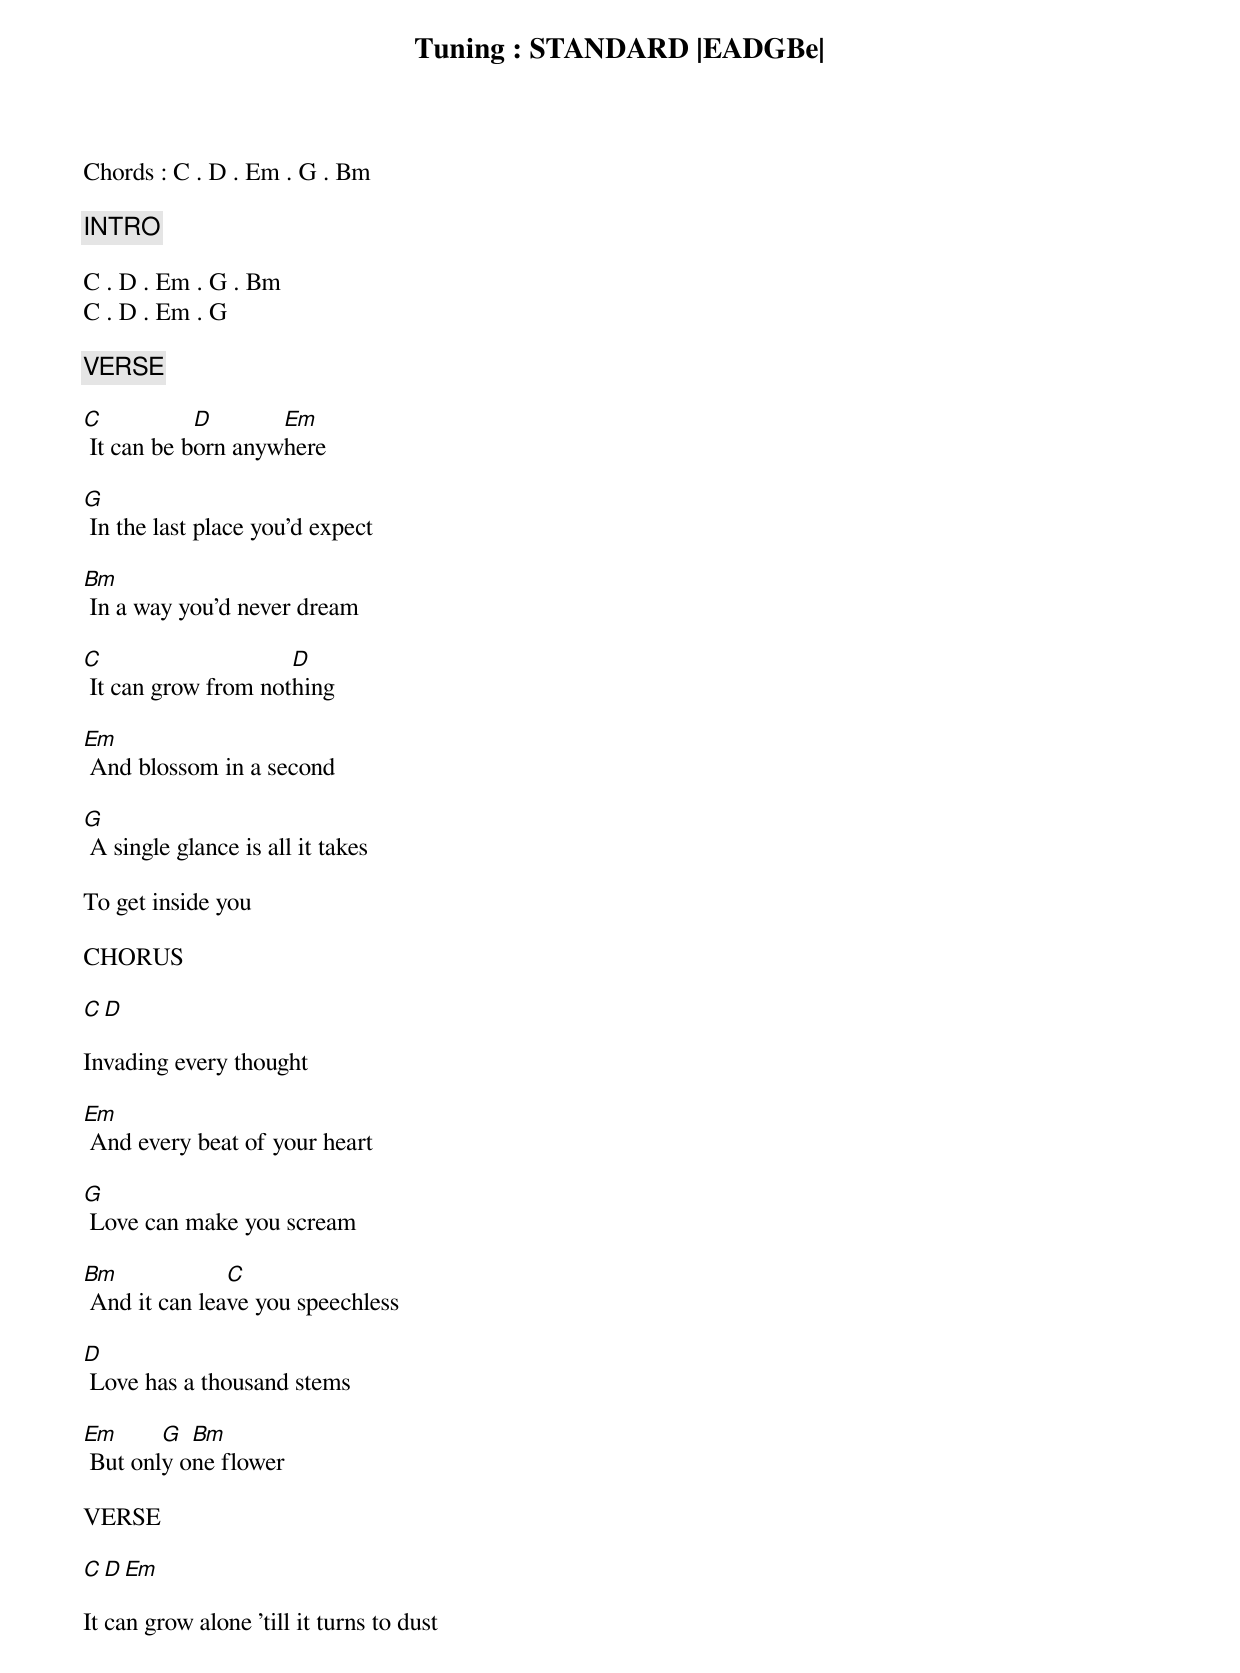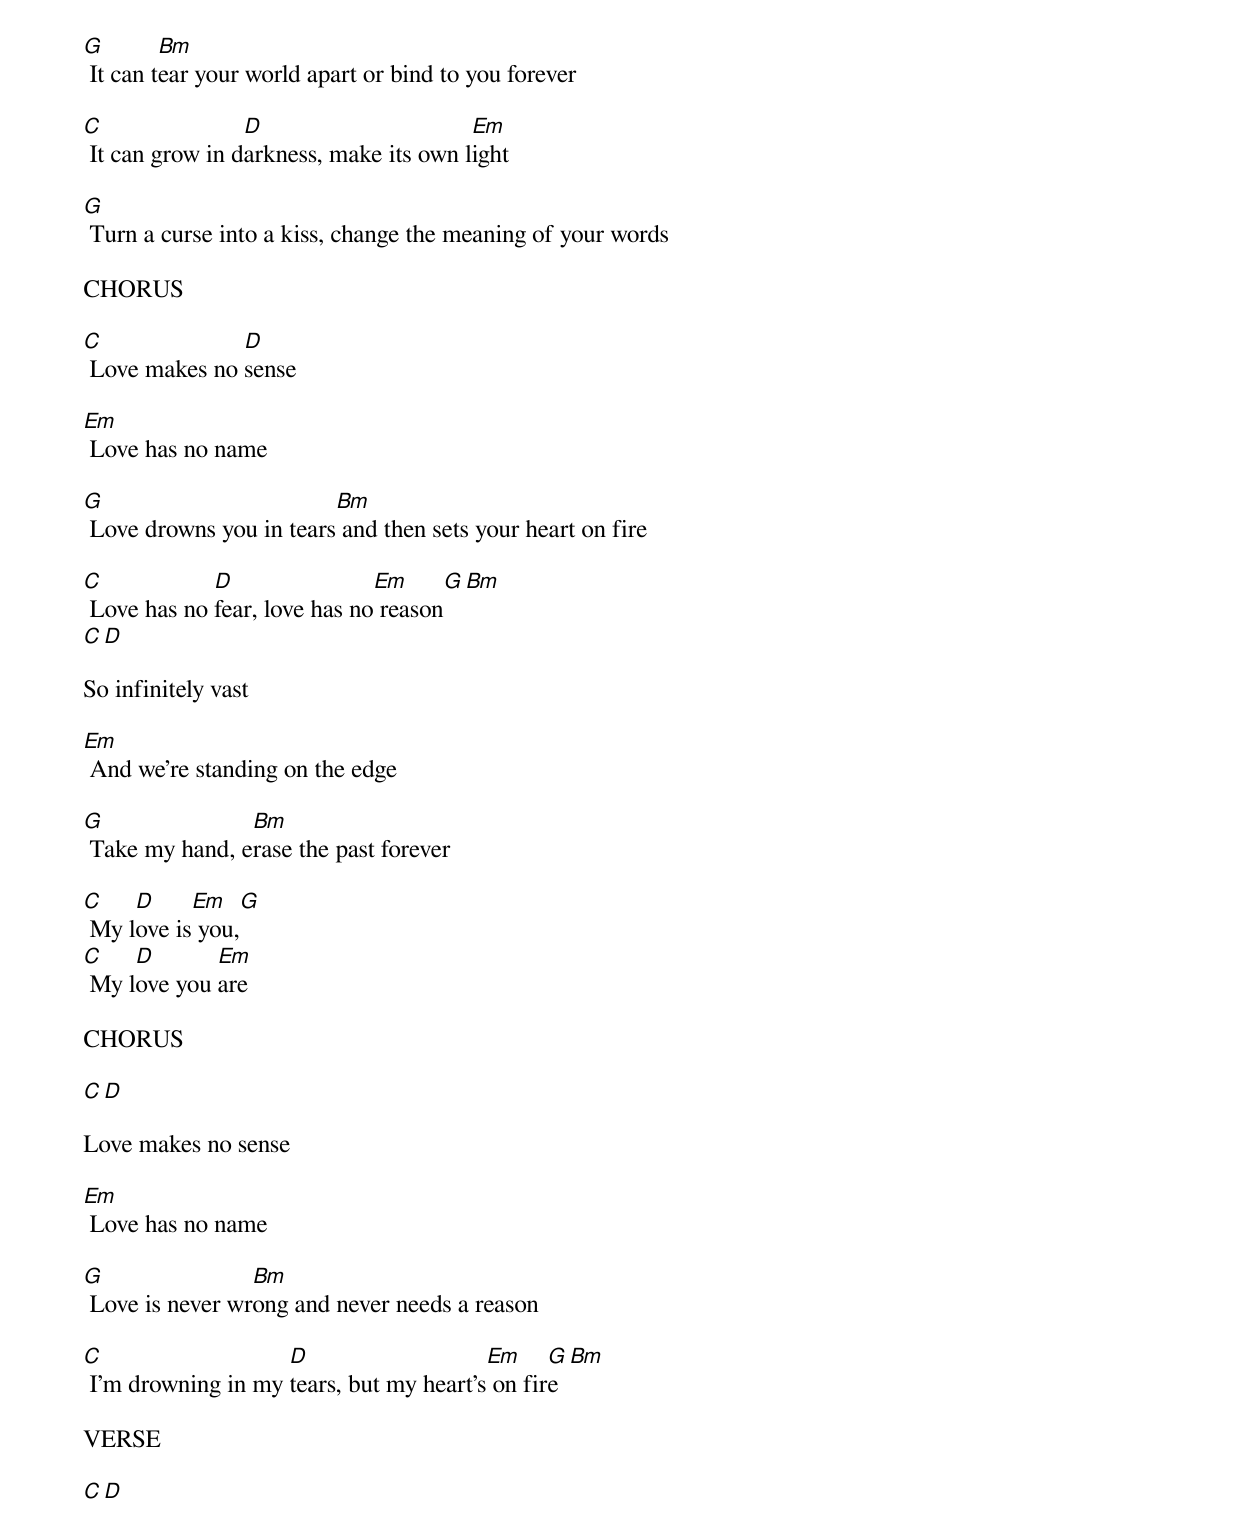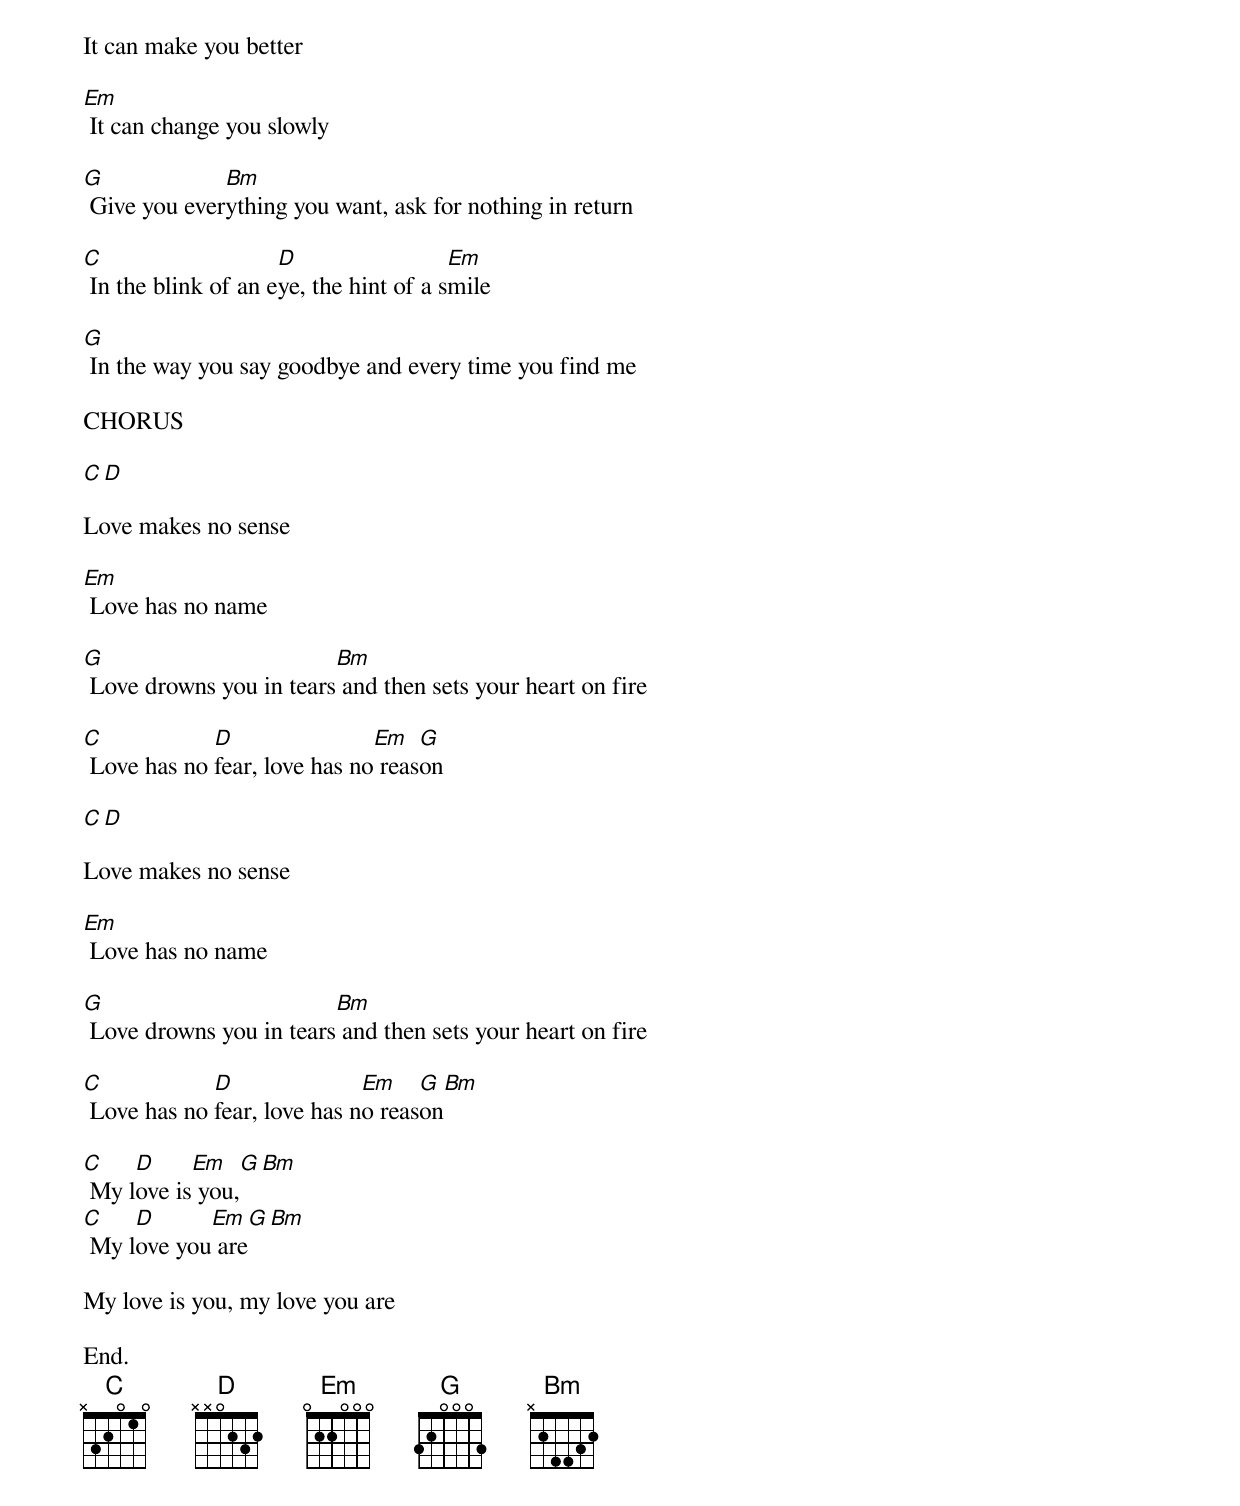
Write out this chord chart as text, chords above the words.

Tuning : STANDARD |EADGBe|

Chords : C . D . Em . G . Bm

INTRO

C . D . Em . G . Bm
C . D . Em . G

VERSE

C           D       Em
 It can be born anywhere

G
 In the last place you'd expect

Bm
 In a way you'd never dream

C                    D
 It can grow from nothing

Em
 And blossom in a second

G
 A single glance is all it takes

To get inside you

CHORUS

C               D

Invading every thought

Em
 And every beat of your heart

G
 Love can make you scream

Bm             C
 And it can leave you speechless

D
 Love has a thousand stems

Em      G  Bm
 But only one flower

VERSE

C              D                      Em

It can grow alone 'till it turns to dust

G        Bm
 It can tear your world apart or bind to you forever

C                D                      Em
 It can grow in darkness, make its own light

G
 Turn a curse into a kiss, change the meaning of your words

CHORUS

C              D
 Love makes no sense

Em
 Love has no name

G                        Bm
 Love drowns you in tears and then sets your heart on fire

C            D                Em      G  Bm
 Love has no fear, love has no reason
C               D

So infinitely vast

Em
 And we're standing on the edge

G               Bm
 Take my hand, erase the past forever

C    D     Em   G
 My love is you,
C    D       Em
 My love you are

CHORUS

C              D

Love makes no sense

Em
 Love has no name

G                Bm
 Love is never wrong and never needs a reason

C                   D                    Em     G  Bm
 I'm drowning in my tears, but my heart's on fire

VERSE

C                  D

It can make you better

Em
 It can change you slowly

G             Bm
 Give you everything you want, ask for nothing in return

C                    D                  Em
 In the blink of an eye, the hint of a smile

G
 In the way you say goodbye and every time you find me

CHORUS

C              D

Love makes no sense

Em
 Love has no name

G                        Bm
 Love drowns you in tears and then sets your heart on fire

C            D                Em   G
 Love has no fear, love has no reason

C              D

Love makes no sense

Em
 Love has no name

G                        Bm
 Love drowns you in tears and then sets your heart on fire

C            D               Em    G  Bm
 Love has no fear, love has no reason

C    D     Em   G  Bm
 My love is you,
C    D      Em  G Bm
 My love you are

My love is you, my love you are

End.
